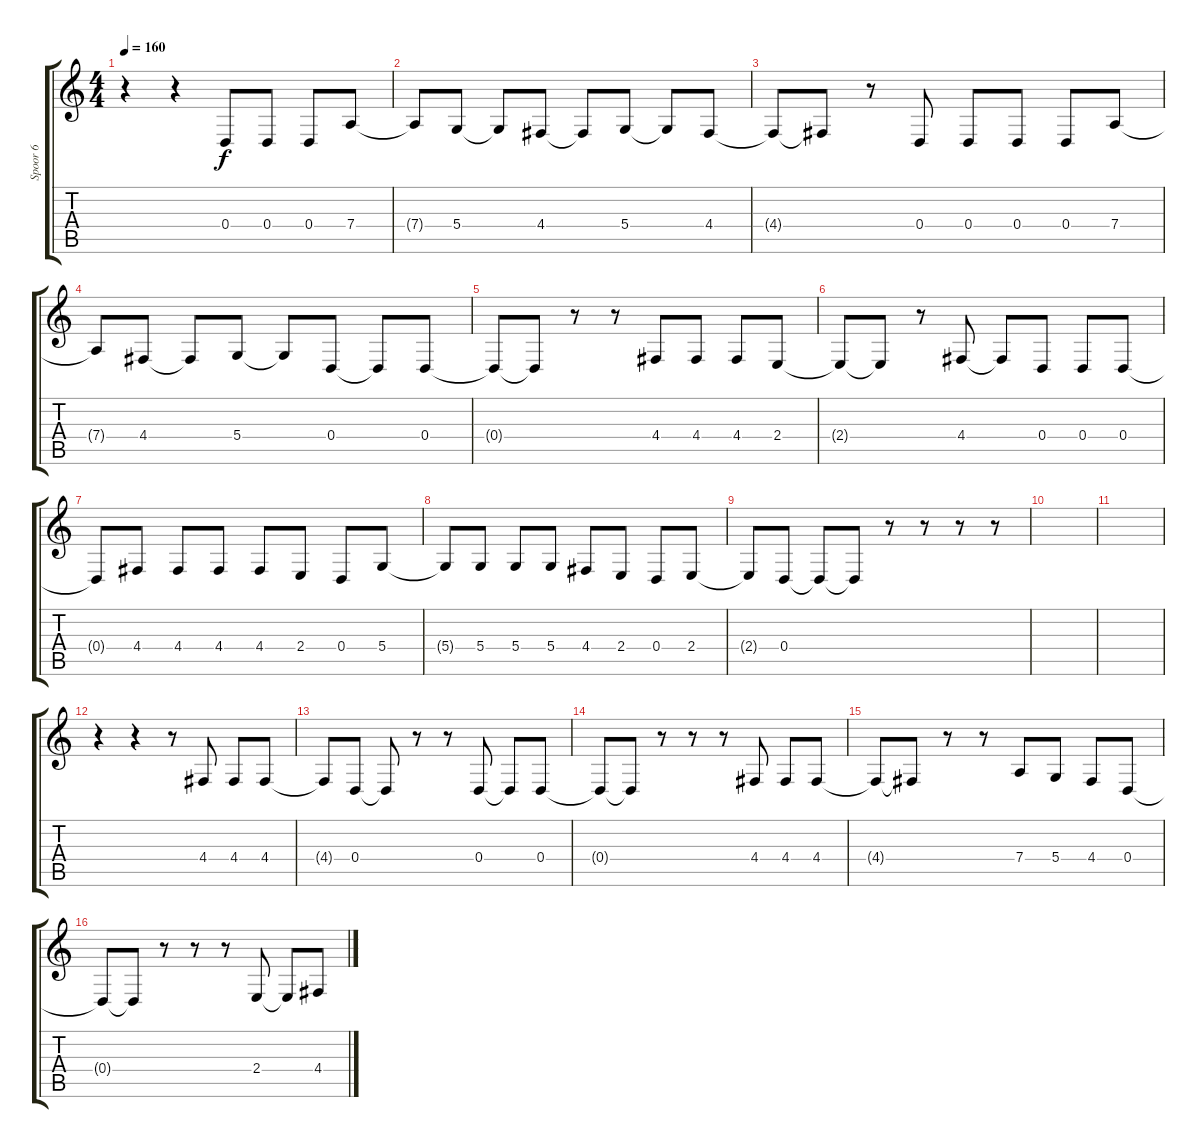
\track ("Spoor 6" "Spoor 6") {instrument tenorsax}
\staff {score tabs}
\tuning (E4 B3 G3 D3 A2 E2) {hide}
\ts (4 4)
\tempo 160
\clef g2
\ks c
r.4{dy f} r.4 0.4.8 0.4.8 0.4.8 7.4.8 |
7.4{t}.8 5.4.8 5.4{t}.8 4.4.8 4.4{t}.8 5.4.8 5.4{t}.8 4.4.8 |
4.4{t}.8 4.4{t}.8 r.8 0.4.8 0.4.8 0.4.8 0.4.8 7.4.8 |
7.4{t}.8 4.4.8 4.4{t}.8 5.4.8 5.4{t}.8 0.4.8 0.4{t}.8 0.4.8 |
0.4{t}.8 0.4{t}.8 r.8 r.8 4.4.8 4.4.8 4.4.8 2.4.8 |
2.4{t}.8 2.4{t}.8 r.8 4.4.8 4.4{t}.8 0.4.8 0.4.8 0.4.8 |
0.4{t}.8 4.4.8 4.4.8 4.4.8 4.4.8 2.4.8 0.4.8 5.4.8 |
5.4{t}.8 5.4.8 5.4.8 5.4.8 4.4.8 2.4.8 0.4.8 2.4.8 |
2.4{t}.8 0.4.8 0.4{t}.8 0.4{t}.8 r.8 r.8 r.8 r.8 |
|
|
r.4 r.4 r.8 4.4.8 4.4.8 4.4.8 |
4.4{t}.8 0.4.8 0.4{t}.8 r.8 r.8 0.4.8 0.4{t}.8 0.4.8 |
0.4{t}.8 0.4{t}.8 r.8 r.8 r.8 4.4.8 4.4.8 4.4.8 |
4.4{t}.8 4.4{t}.8 r.8 r.8 7.4.8 5.4.8 4.4.8 0.4.8 |
0.4{t}.8 0.4{t}.8 r.8 r.8 r.8 2.4.8 2.4{t}.8 4.4.8
